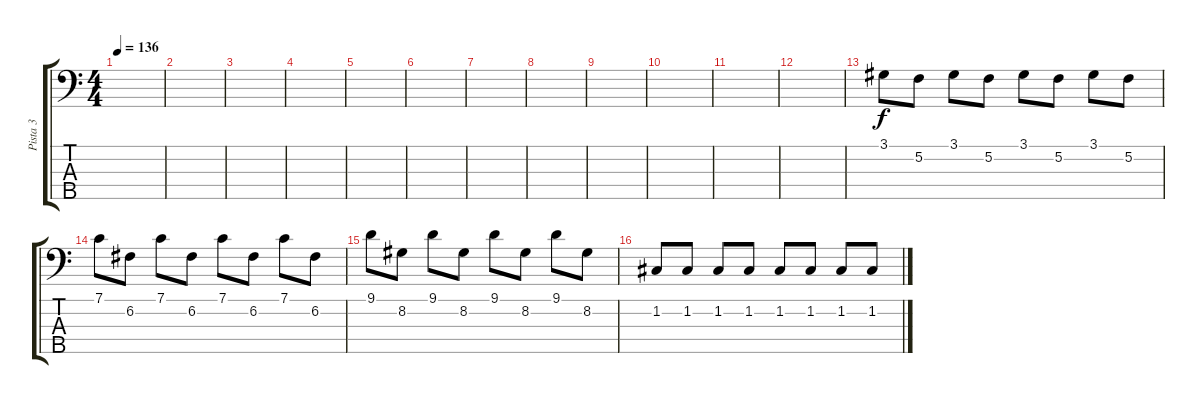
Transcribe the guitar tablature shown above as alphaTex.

\track ("Pista 3" "Pista 3") {instrument slapbass1}
\staff {score tabs}
\tuning (F2 C2 G1 D1 A0) {hide}
\ts (4 4)
\tempo 136
\clef f4
\ks c
|
|
|
|
|
|
|
|
|
|
|
|
3.1.8 5.2.8 3.1.8 5.2.8 3.1.8 5.2.8 3.1.8 5.2.8 |
7.1.8 6.2.8 7.1.8 6.2.8 7.1.8 6.2.8 7.1.8 6.2.8 |
9.1.8 8.2.8 9.1.8 8.2.8 9.1.8 8.2.8 9.1.8 8.2.8 |
1.2.8 1.2.8 1.2.8 1.2.8 1.2.8 1.2.8 1.2.8 1.2.8
